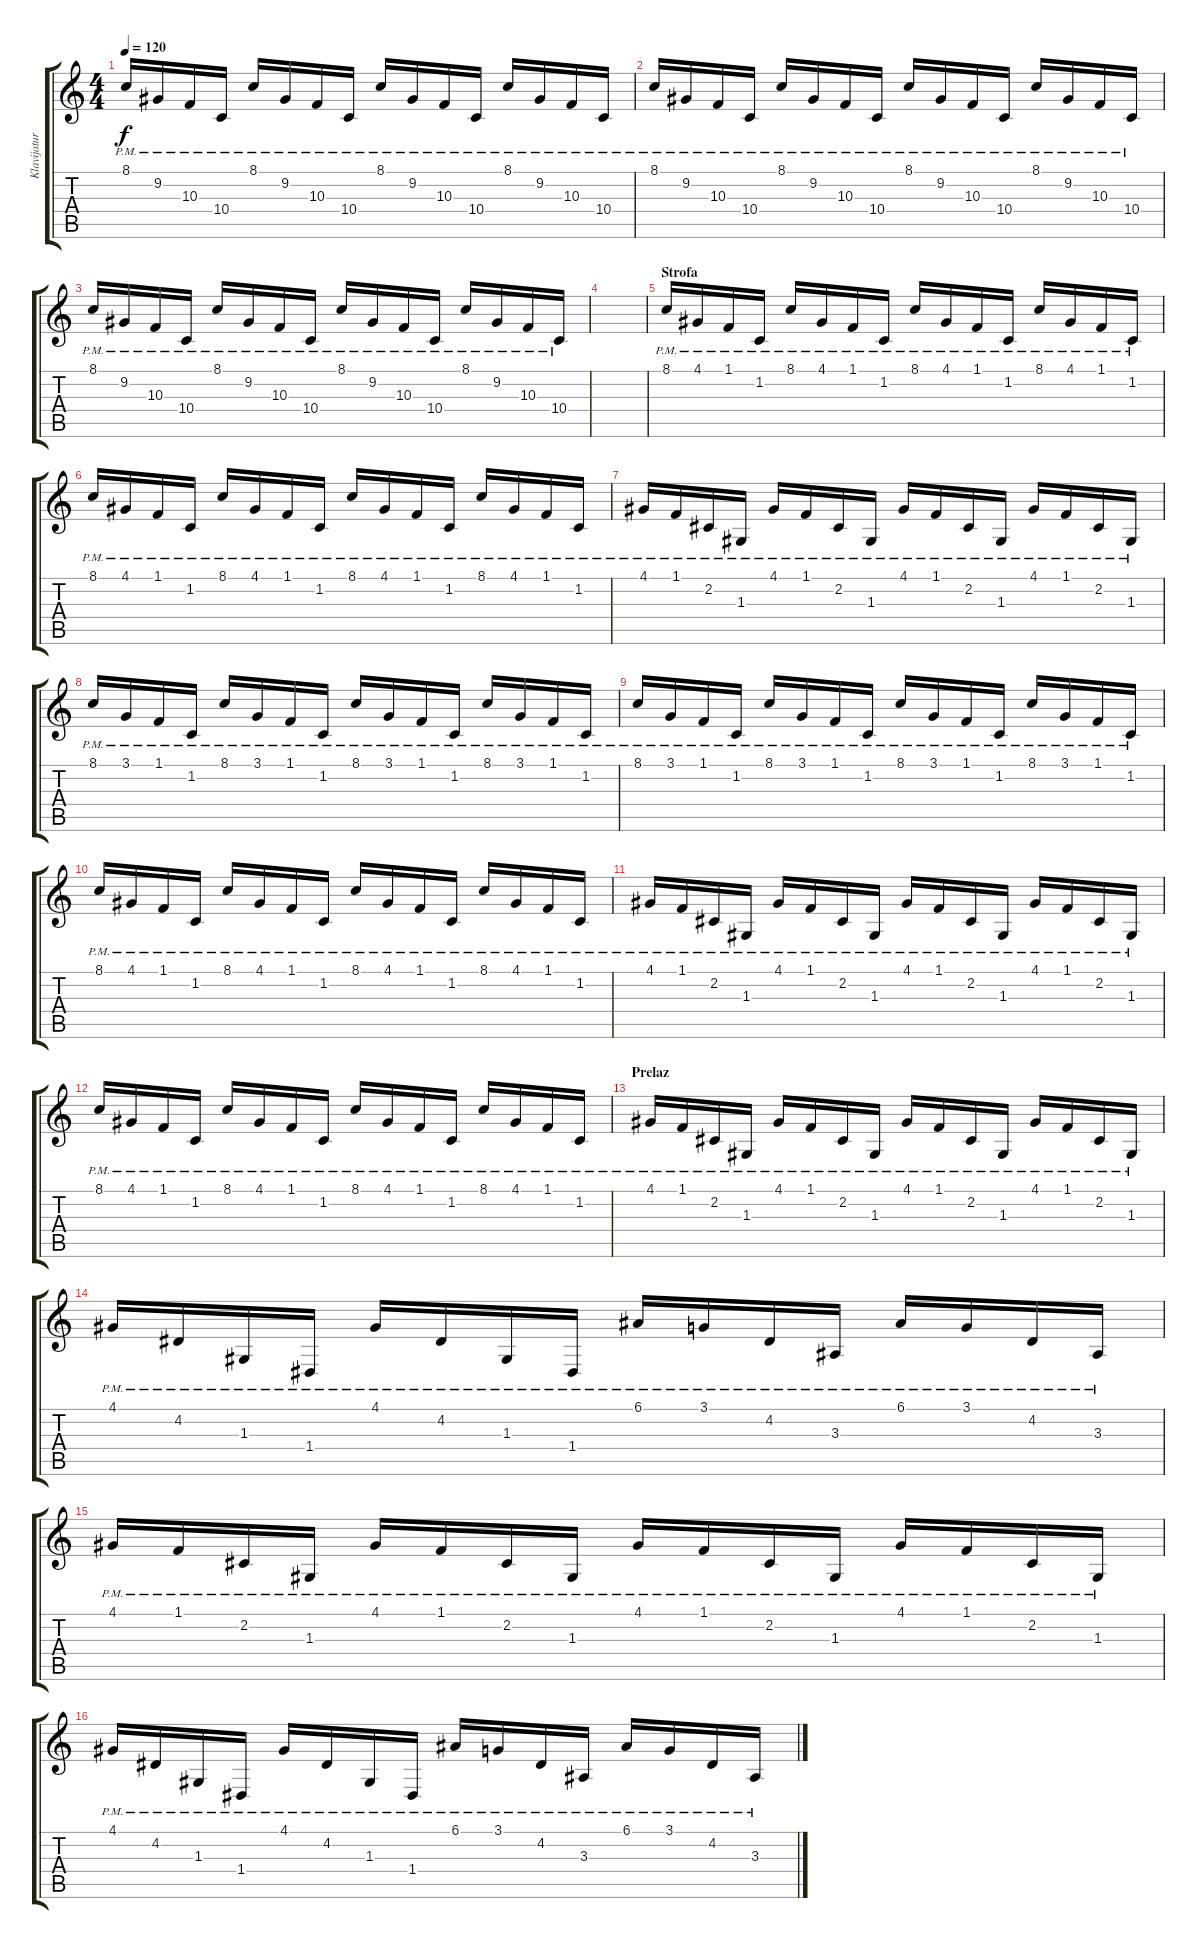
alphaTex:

\track ("Klavijature 2" "Klavijatur") {instrument pizzicatostrings}
\staff {score tabs}
\tuning (E4 B3 G3 D3 A2 E2) {hide}
\ts (4 4)
\tempo 120
\clef g2
\ks c
8.1{pm}.16{dy f} 9.2{pm}.16 10.3{pm}.16 10.4{pm}.16 8.1{pm}.16 9.2{pm}.16 10.3{pm}.16 10.4{pm}.16 8.1{pm}.16 9.2{pm}.16 10.3{pm}.16 10.4{pm}.16 8.1{pm}.16 9.2{pm}.16 10.3{pm}.16 10.4{pm}.16 |
8.1{pm}.16 9.2{pm}.16 10.3{pm}.16 10.4{pm}.16 8.1{pm}.16 9.2{pm}.16 10.3{pm}.16 10.4{pm}.16 8.1{pm}.16 9.2{pm}.16 10.3{pm}.16 10.4{pm}.16 8.1{pm}.16 9.2{pm}.16 10.3{pm}.16 10.4{pm}.16 |
8.1{pm}.16 9.2{pm}.16 10.3{pm}.16 10.4{pm}.16 8.1{pm}.16 9.2{pm}.16 10.3{pm}.16 10.4{pm}.16 8.1{pm}.16 9.2{pm}.16 10.3{pm}.16 10.4{pm}.16 8.1{pm}.16 9.2{pm}.16 10.3{pm}.16 10.4{pm}.16 |
|
\section ("" "Strofa")
8.1{pm}.16 4.1{pm}.16 1.1{pm}.16 1.2{pm}.16 8.1{pm}.16 4.1{pm}.16 1.1{pm}.16 1.2{pm}.16 8.1{pm}.16 4.1{pm}.16 1.1{pm}.16 1.2{pm}.16 8.1{pm}.16 4.1{pm}.16 1.1{pm}.16 1.2{pm}.16 |
8.1{pm}.16 4.1{pm}.16 1.1{pm}.16 1.2{pm}.16 8.1{pm}.16 4.1{pm}.16 1.1{pm}.16 1.2{pm}.16 8.1{pm}.16 4.1{pm}.16 1.1{pm}.16 1.2{pm}.16 8.1{pm}.16 4.1{pm}.16 1.1{pm}.16 1.2{pm}.16 |
4.1{pm}.16 1.1{pm}.16 2.2{pm}.16 1.3{pm}.16 4.1{pm}.16 1.1{pm}.16 2.2{pm}.16 1.3{pm}.16 4.1{pm}.16 1.1{pm}.16 2.2{pm}.16 1.3{pm}.16 4.1{pm}.16 1.1{pm}.16 2.2{pm}.16 1.3{pm}.16 |
8.1{pm}.16 3.1{pm}.16 1.1{pm}.16 1.2{pm}.16 8.1{pm}.16 3.1{pm}.16 1.1{pm}.16 1.2{pm}.16 8.1{pm}.16 3.1{pm}.16 1.1{pm}.16 1.2{pm}.16 8.1{pm}.16 3.1{pm}.16 1.1{pm}.16 1.2{pm}.16 |
8.1{pm}.16 3.1{pm}.16 1.1{pm}.16 1.2{pm}.16 8.1{pm}.16 3.1{pm}.16 1.1{pm}.16 1.2{pm}.16 8.1{pm}.16 3.1{pm}.16 1.1{pm}.16 1.2{pm}.16 8.1{pm}.16 3.1{pm}.16 1.1{pm}.16 1.2{pm}.16 |
8.1{pm}.16 4.1{pm}.16 1.1{pm}.16 1.2{pm}.16 8.1{pm}.16 4.1{pm}.16 1.1{pm}.16 1.2{pm}.16 8.1{pm}.16 4.1{pm}.16 1.1{pm}.16 1.2{pm}.16 8.1{pm}.16 4.1{pm}.16 1.1{pm}.16 1.2{pm}.16 |
4.1{pm}.16 1.1{pm}.16 2.2{pm}.16 1.3{pm}.16 4.1{pm}.16 1.1{pm}.16 2.2{pm}.16 1.3{pm}.16 4.1{pm}.16 1.1{pm}.16 2.2{pm}.16 1.3{pm}.16 4.1{pm}.16 1.1{pm}.16 2.2{pm}.16 1.3{pm}.16 |
8.1{pm}.16 4.1{pm}.16 1.1{pm}.16 1.2{pm}.16 8.1{pm}.16 4.1{pm}.16 1.1{pm}.16 1.2{pm}.16 8.1{pm}.16 4.1{pm}.16 1.1{pm}.16 1.2{pm}.16 8.1{pm}.16 4.1{pm}.16 1.1{pm}.16 1.2{pm}.16 |
\section ("" "Prelaz")
4.1{pm}.16 1.1{pm}.16 2.2{pm}.16 1.3{pm}.16 4.1{pm}.16 1.1{pm}.16 2.2{pm}.16 1.3{pm}.16 4.1{pm}.16 1.1{pm}.16 2.2{pm}.16 1.3{pm}.16 4.1{pm}.16 1.1{pm}.16 2.2{pm}.16 1.3{pm}.16 |
4.1{pm}.16 4.2{pm}.16 1.3{pm}.16 1.4{pm}.16 4.1{pm}.16 4.2{pm}.16 1.3{pm}.16 1.4{pm}.16 6.1{pm}.16 3.1{pm}.16 4.2{pm}.16 3.3{pm}.16 6.1{pm}.16 3.1{pm}.16 4.2{pm}.16 3.3{pm}.16 |
4.1{pm}.16 1.1{pm}.16 2.2{pm}.16 1.3{pm}.16 4.1{pm}.16 1.1{pm}.16 2.2{pm}.16 1.3{pm}.16 4.1{pm}.16 1.1{pm}.16 2.2{pm}.16 1.3{pm}.16 4.1{pm}.16 1.1{pm}.16 2.2{pm}.16 1.3{pm}.16 |
4.1{pm}.16 4.2{pm}.16 1.3{pm}.16 1.4{pm}.16 4.1{pm}.16 4.2{pm}.16 1.3{pm}.16 1.4{pm}.16 6.1{pm}.16 3.1{pm}.16 4.2{pm}.16 3.3{pm}.16 6.1{pm}.16 3.1{pm}.16 4.2{pm}.16 3.3{pm}.16
